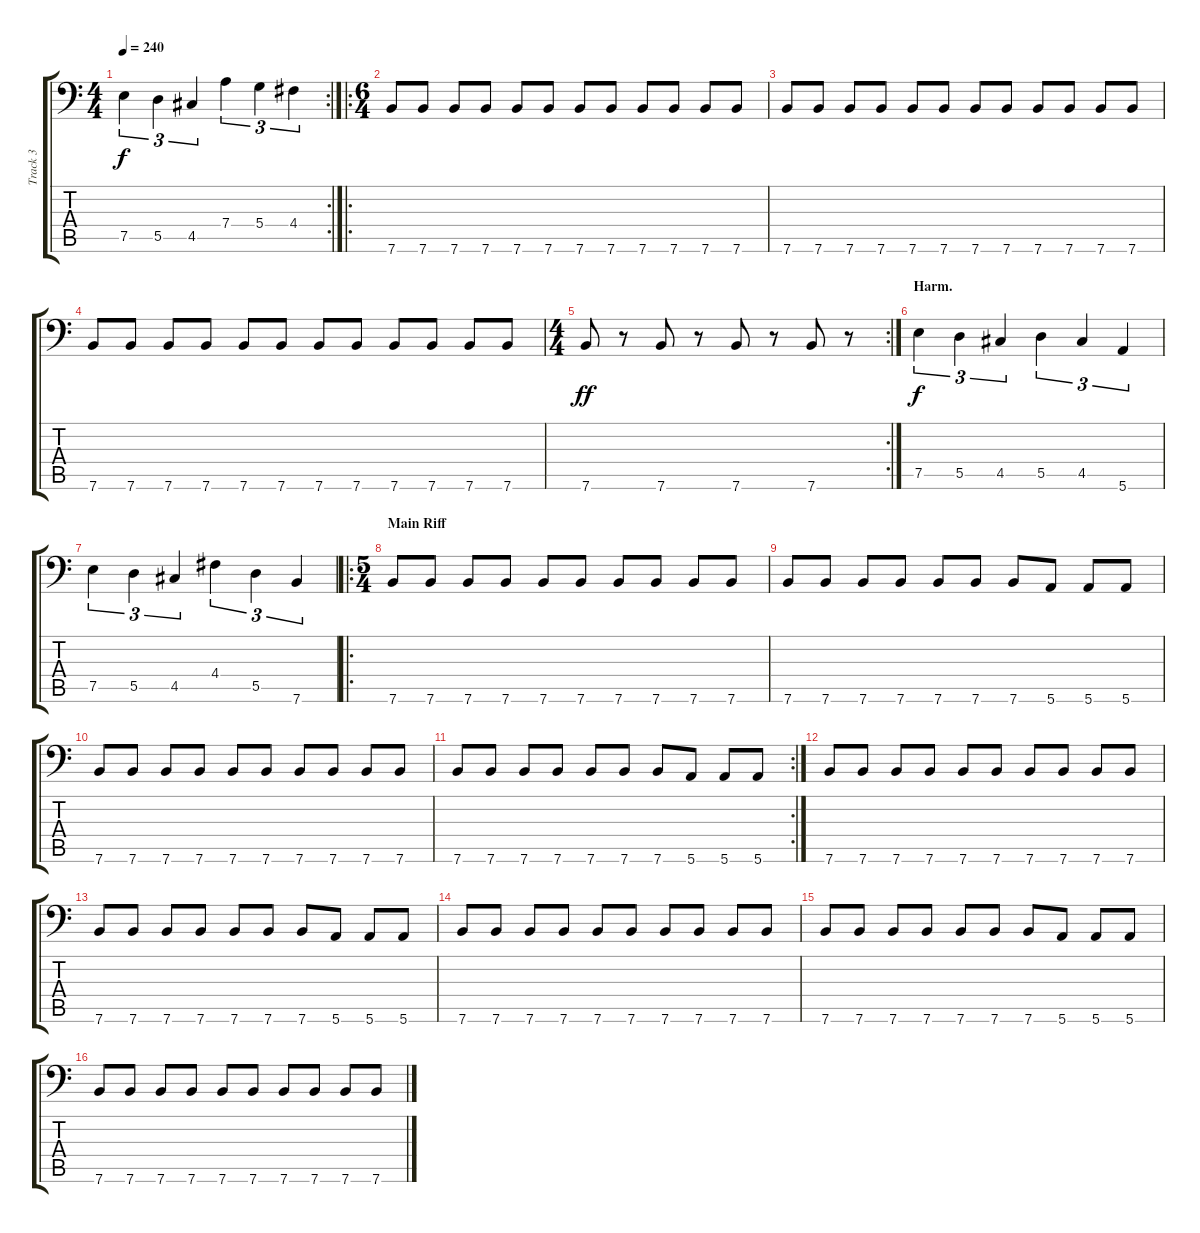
\track ("Track 3" "Track 3") {instrument electricbassfinger}
\staff {score tabs}
\tuning (E3 B2 G2 D2 A1 E1) {hide}
\rc 2
\ts (4 4)
\tempo 240
\clef f4
\ks c
7.5.4{tu (3 2) dy f} 5.5.4{tu (3 2)} 4.5.4{tu (3 2)} 7.4.4{tu (3 2)} 5.4.4{tu (3 2)} 4.4.4{tu (3 2)} |
\ro
\ts (6 4)
7.6.8 7.6.8 7.6.8 7.6.8 7.6.8 7.6.8 7.6.8 7.6.8 7.6.8 7.6.8 7.6.8 7.6.8 |
7.6.8 7.6.8 7.6.8 7.6.8 7.6.8 7.6.8 7.6.8 7.6.8 7.6.8 7.6.8 7.6.8 7.6.8 |
7.6.8 7.6.8 7.6.8 7.6.8 7.6.8 7.6.8 7.6.8 7.6.8 7.6.8 7.6.8 7.6.8 7.6.8 |
\rc 2
\ts (4 4)
7.6.8{dy ff} r.8 7.6.8 r.8 7.6.8 r.8 7.6.8 r.8 |
\section ("" "Harm. ")
7.5.4{tu (3 2) dy f} 5.5.4{tu (3 2)} 4.5.4{tu (3 2)} 5.5.4{tu (3 2)} 4.5.4{tu (3 2)} 5.6.4{tu (3 2)} |
7.5.4{tu (3 2)} 5.5.4{tu (3 2)} 4.5.4{tu (3 2)} 4.4.4{tu (3 2)} 5.5.4{tu (3 2)} 7.6.4{tu (3 2)} |
\ro
\ts (5 4)
\section ("" "Main Riff")
7.6.8 7.6.8 7.6.8 7.6.8 7.6.8 7.6.8 7.6.8 7.6.8 7.6.8 7.6.8 |
7.6.8 7.6.8 7.6.8 7.6.8 7.6.8 7.6.8 7.6.8 5.6.8 5.6.8 5.6.8 |
7.6.8 7.6.8 7.6.8 7.6.8 7.6.8 7.6.8 7.6.8 7.6.8 7.6.8 7.6.8 |
\rc 2
7.6.8 7.6.8 7.6.8 7.6.8 7.6.8 7.6.8 7.6.8 5.6.8 5.6.8 5.6.8 |
7.6.8 7.6.8 7.6.8 7.6.8 7.6.8 7.6.8 7.6.8 7.6.8 7.6.8 7.6.8 |
7.6.8 7.6.8 7.6.8 7.6.8 7.6.8 7.6.8 7.6.8 5.6.8 5.6.8 5.6.8 |
7.6.8 7.6.8 7.6.8 7.6.8 7.6.8 7.6.8 7.6.8 7.6.8 7.6.8 7.6.8 |
7.6.8 7.6.8 7.6.8 7.6.8 7.6.8 7.6.8 7.6.8 5.6.8 5.6.8 5.6.8 |
7.6.8 7.6.8 7.6.8 7.6.8 7.6.8 7.6.8 7.6.8 7.6.8 7.6.8 7.6.8
